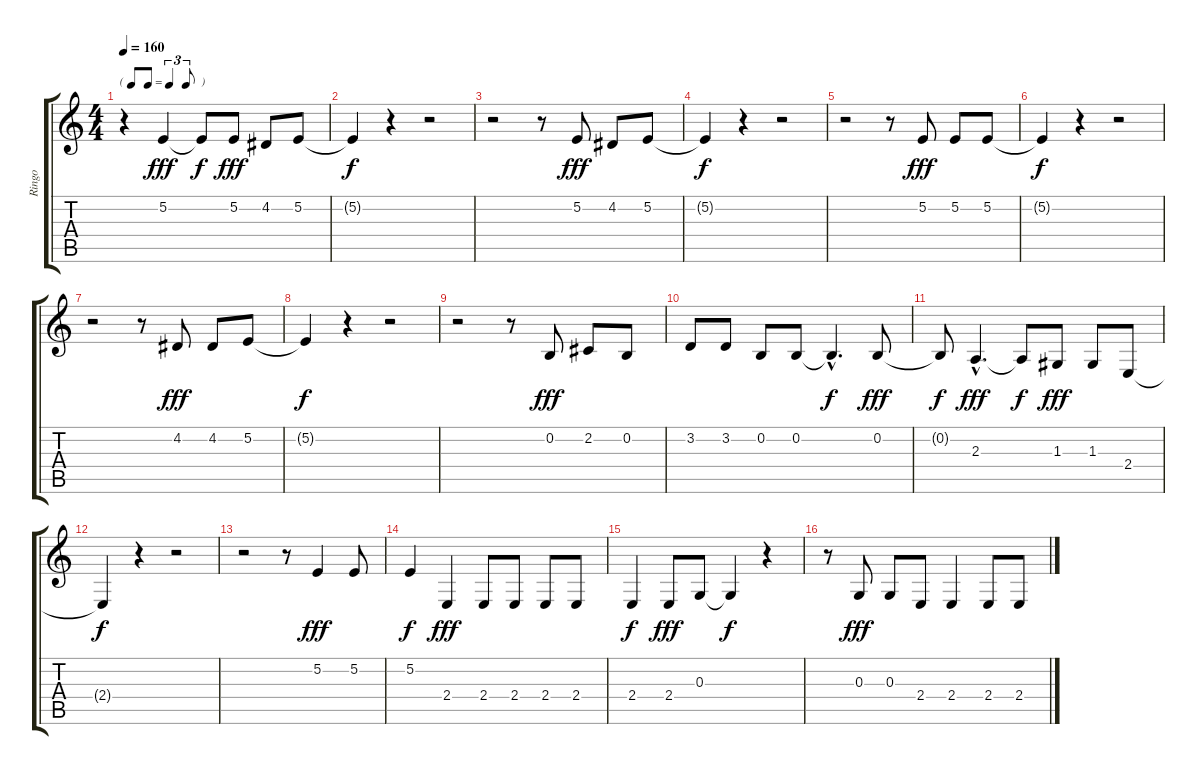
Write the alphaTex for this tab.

\track ("Ringo" "Ringo") {instrument altosax}
\staff {score tabs}
\tuning (E4 B3 G3 D3 A2 E2) {hide}
\ts (4 4)
\tf triplet8th
\tempo 160
\clef g2
\ks c
r.4{dy f} 5.2.4{dy fff} 5.2{t}.8{dy f} 5.2.8{dy fff} 4.2.8 5.2.8 |
5.2{t}.4{dy f} r.4 r.2 |
r.2 r.8 5.2.8{dy fff} 4.2.8 5.2.8 |
5.2{t}.4{dy f} r.4 r.2 |
r.2 r.8 5.2.8{dy fff} 5.2.8 5.2.8 |
5.2{t}.4{dy f} r.4 r.2 |
r.2 r.8 4.2.8{dy fff} 4.2.8 5.2.8 |
5.2{t}.4{dy f} r.4 r.2 |
r.2 r.8 0.2.8{dy fff} 2.2.8 0.2.8 |
3.2.8 3.2.8 0.2.8 0.2.8 0.2{hac t}.4{d dy f} 0.2.8{dy fff} |
0.2{t}.8{dy f} 2.3{hac}.4{d dy fff} 2.3{t}.8{dy f} 1.3.8{dy fff} 1.3.8 2.4.8 |
2.4{t}.4{dy f} r.4 r.2 |
r.2 r.8 5.2.4{dy fff} 5.2.8 |
5.2.4{dy f} 2.4.4{dy fff} 2.4.8 2.4.8 2.4.8 2.4.8 |
2.4.4{dy f} 2.4.8{dy fff} 0.3.8 0.3{t}.4{dy f} r.4 |
r.8 0.3.8{dy fff} 0.3.8 2.4.8 2.4.4 2.4.8 2.4.8
